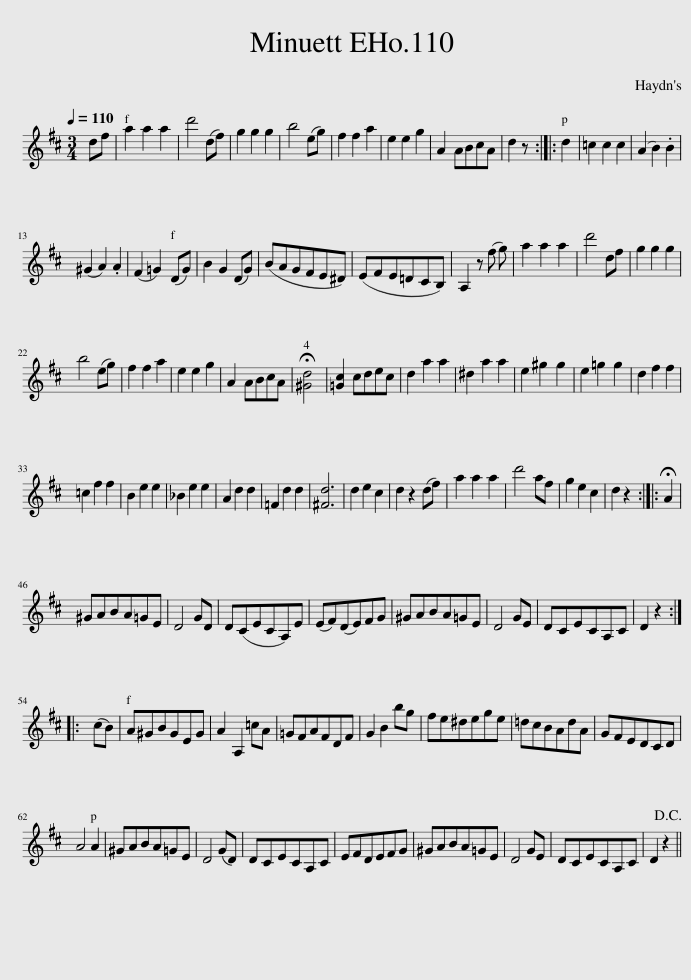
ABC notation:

X:1
L:1/8
Q:1/4=110
M:3/4
I:linebreak $
K:D
V:1 treble
V:1
 df | a2 a2 a2 | d'4 (df) | g2 g2 g2 | b4 (eg) | %5
 f2 f2 a2 | e2 e2 g2 | A2 ABcA | d2 z :: d2 | %10
 =c2 c2 c2 | (A2 B2) .B2 |$ (^G2 A2) .A2 | (F2 =G2) (DG) | B2 G2 (DG) | %15
 (BAGFE^D) | (EFE=DCB,) | A,2 z (f g) | a2 a2 a2 | d'4 df | %20
 g2 g2 g2 |$ b4 (eg) | f2 f2 a2 | e2 e2 g2 | A2 ABcA | %25
 !fermata![^Gd]4 | [=Gc]2 cdec | d2 a2 a2 | ^d2 a2 a2 | e2 ^g2 g2 | %30
 e2 =g2 g2 | d2 f2 f2 |$ =c2 f2 f2 | B2 e2 e2 | _B2 e2 e2 | %35
 A2 d2 d2 | =F2 d2 d2 | [^Fd]6 | d2 e2 c2 | d2 z2 (df) | %40
 a2 a2 a2 | d'4 af | g2 e2 c2 | d2 z2 :: !fermata!A2 |$ %45
 ^GABA=GE | D4 GD | D(CECA,)E | (EF)(DE)FG | ^GABA=GE | %50
 D4 GE | DCECA,C | D2 z2 ::$ (cB) | A^GBGEG | %55
 A2 A,2 =cA | =GFAFDF | G2 B2 bg | fe^dege | =dcBAdA | %60
 GFEDCD |$ A4 A2 | ^GABA=GE | D4 (GD) | DCECA,C | %65
 EFDEFG | ^GABA=GE | D4 GE | DCECA,C | D2 z2!D.C.! || %70
